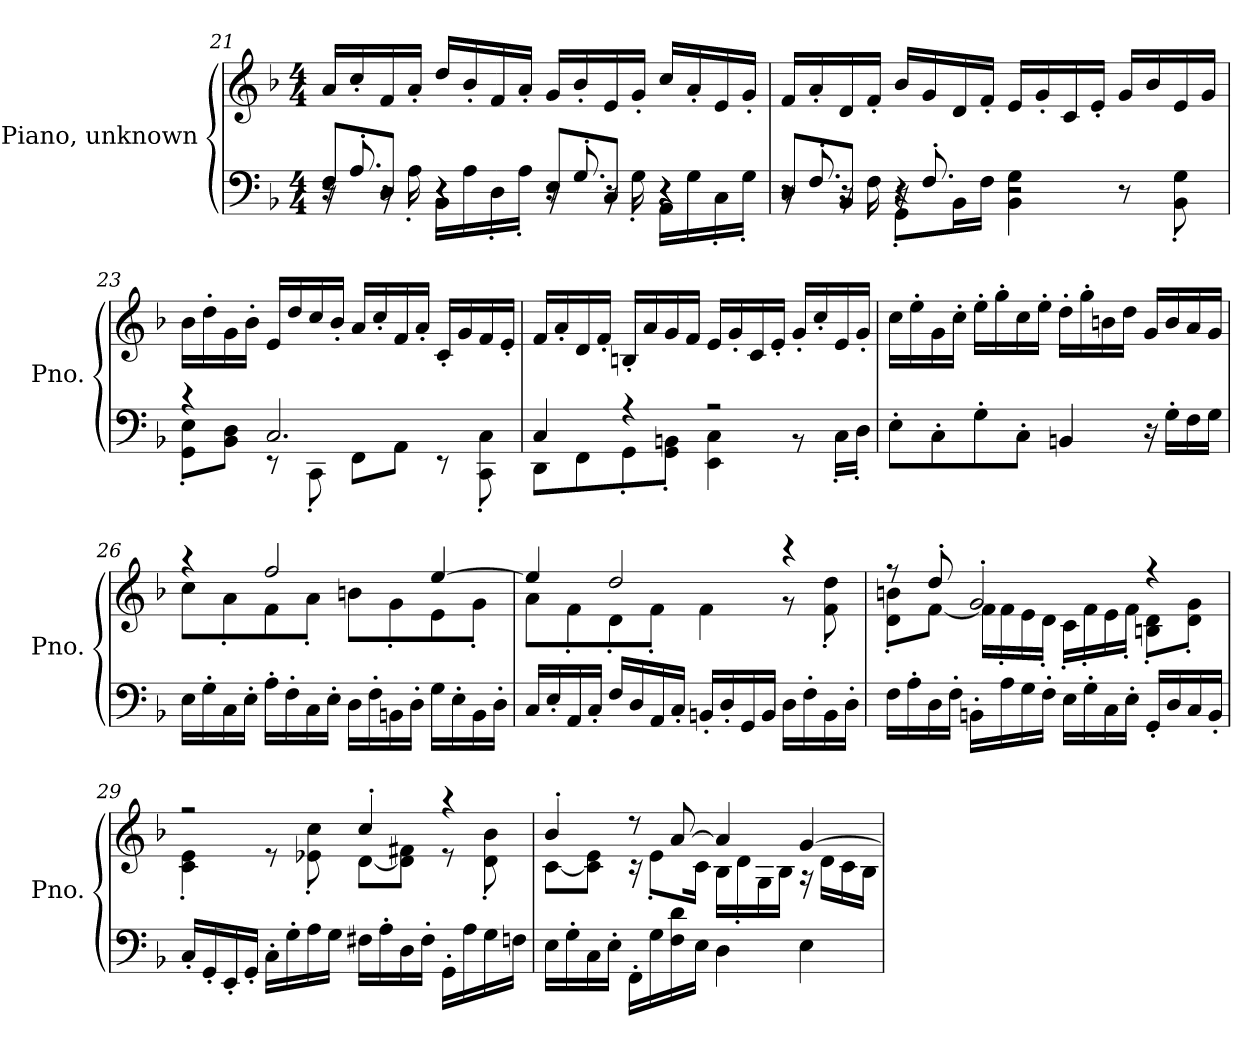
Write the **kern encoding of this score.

**kern	**kern
*part1	*part1
*staff2	*staff1
*I"Piano, unknown	*
*I'Pno.	*
*clefF4	*clefG2
*k[b-]	*k[b-]
*M4/4	*M4/4
=21	=21
*^	*
*	*^	*
16r	8r	8F/L	16a/LL
8.A'/	.	.	16cc'/
.	16r	8D/J	16f/
.	16A'\	.	16a'/JJ
4r	16BB-\LL	4r	16dd/LL
.	16A\	.	16b-'/
.	16D'\	.	16f/
.	16A'\JJ	.	16a'/JJ
16r	8r	8E/L	16g/LL
8.G'/	.	.	16b-'/
.	16r	8C/J	16e/
.	16G'\	.	16g'/JJ
4r	16AA\LL	4r	16cc/LL
.	16G\	.	16a'/
.	16C'\	.	16e/
.	16G'\JJ	.	16g'/JJ
!!LO:LB:g=z
=22	=22	=22	=22
16r	8r	8D/L	16f/LL
8.F'/	.	.	16a'/
.	16r	8BB-/J	16d/
.	16F\	.	16f'/JJ
16r	8GG'\L	4r	16b-/LL
8.F'/	.	.	16g/
.	16BB-\L	.	16d/
.	16F\JJ	.	16f'/JJ
2r	4BB-\ 4G\	2r	16e/LL
.	.	.	16g'/
.	.	.	16c/
.	.	.	16e'/JJ
.	8r	.	16g/LL
.	.	.	16b-/
.	8BB-\' 8G\'	.	16e/
.	.	.	16g/JJ
*	*v	*v	*
=23	=23	=23
4r	8GG\' 8E\'L	16b-\LL
.	.	16dd'\
.	8BB-\ 8D\J	16g\
.	.	16b-'\JJ
2.C/	8r	16e/LL
.	.	16dd/
.	8CC'\	16cc/
.	.	16b-'/JJ
.	8FF\L	16a/LL
.	.	16cc'/
.	8AA\J	16f/
.	.	16a'/JJ
.	8r	16c'/LL
.	.	16g/
.	8CC\' 8C\'	16f/
.	.	16e'/JJ
!!LO:LB:g=z
=24	=24	=24
4C/	8DD\L	16f/LL
.	.	16a'/
.	8FF\	16d/
.	.	16f'/JJ
4r	8GG'\	16Bn'/LL
.	.	16a/
.	8GG\' 8BBn\'J	16g/
.	.	16f/JJ
2r	4EE\ 4C\	16e/LL
.	.	16g'/
.	.	16c/
.	.	16e'/JJ
.	8r	16g'/LL
.	.	16cc'/
.	16C'\LL	16e/
.	16D'\JJ	16g'/JJ
*v	*v	*
=25	=25
8E'\L	16cc\LL
.	16ee'\
8C'\	16g\
.	16cc'\JJ
8G'\	16ee'\LL
.	16gg'\
8C'\J	16cc\
.	16ee'\JJ
4BBn/	16dd'\LL
.	16gg'\
.	16bn\
.	16dd\JJ
16r	16g/LL
16G'\LL	16b/
16F\	16a/
16G\JJ	16g/JJ
!!LO:PB:g=z
=26	=26
*	*^
16E\LL	4r	8cc\L
16G'\	.	.
16C\	.	8a'\
16E'\JJ	.	.
16A'\LL	2ff/	8f\
16F'\	.	.
16C\	.	8a'\J
16E'\JJ	.	.
16D\LL	.	8bn\L
16F'\	.	.
16BBn\	.	8g'\
16D'\JJ	.	.
16G\LL	[4ee/	8e\
16E'\	.	.
16BB\	.	8g'\J
16D'\JJ	.	.
=27	=27	=27
16C/LL	4ee/]	8a\L
16E'/	.	.
16AA/	.	8f'\
16C'/JJ	.	.
16F/LL	2dd/	8d'\
16D/	.	.
16AA/	.	8f'\J
16C'/JJ	.	.
16BBn'/LL	.	4f\
16D'/	.	.
16GG/	.	.
16BB/JJ	.	.
16D\LL	4r	8r
16F'\	.	.
16BB\	.	8f\' 8dd\'
16D'\JJ	.	.
!!LO:LB:g=z	!!
=28	=28	=28
16F\LL	8r	8d\' 8bn\'L
16A'\	.	.
16D\	8dd'/	[8f\J
16F'\JJ	.	.
16BBn'\LL	2g'/	16f\LL]
16A\	.	16f'\
16G\	.	16e\
16F'\JJ	.	16d'\JJ
16E\LL	.	16c'\LL
16G'\	.	16f'\
16C\	.	16e\
16E'\JJ	.	16f'\JJ
16GG'/LL	4r	8Bn\' 8d\'L
16D/	.	.
16C/	.	8d\' 8g\'J
16BB'/JJ	.	.
=29	=29	=29
16C'/LL	2r	4c\' 4e\'
16GG'/	.	.
16EE'/	.	.
16GG'/JJ	.	.
16C'\LL	.	8r
16G'\	.	.
16A\	.	8e-X\' 8cc\'
16G\JJ	.	.
16F#X\LL	4cc'/	[8d\L
16A'\	.	.
16D\	.	8d\] 8f#X\J
16F#'\JJ	.	.
16GG'\LL	4r	8r
16A\	.	.
16G\	.	8d\' 8b-\'
16Fn\JJ	.	.
!!LO:LB:g=z	!!
=30	=30	=30
16E\LL	4b-'/	[8c\L
16G'\	.	.
16C\	.	8c\] 8e\J
16E'\JJ	.	.
16FF'\LL	8r	16r
16G\	.	8e'\L
16F\ 16d\	[8a/	.
16E\JJ	.	16c\Jk
4D\	4a/]	16B-\LL
.	.	16d'\
.	.	16G\
.	.	16B-\JJ
4E\	[4g/	16r
.	.	16d\LL
.	.	16c\
.	.	16B-\JJ
*	*v	*v
=	=
*-	*-
